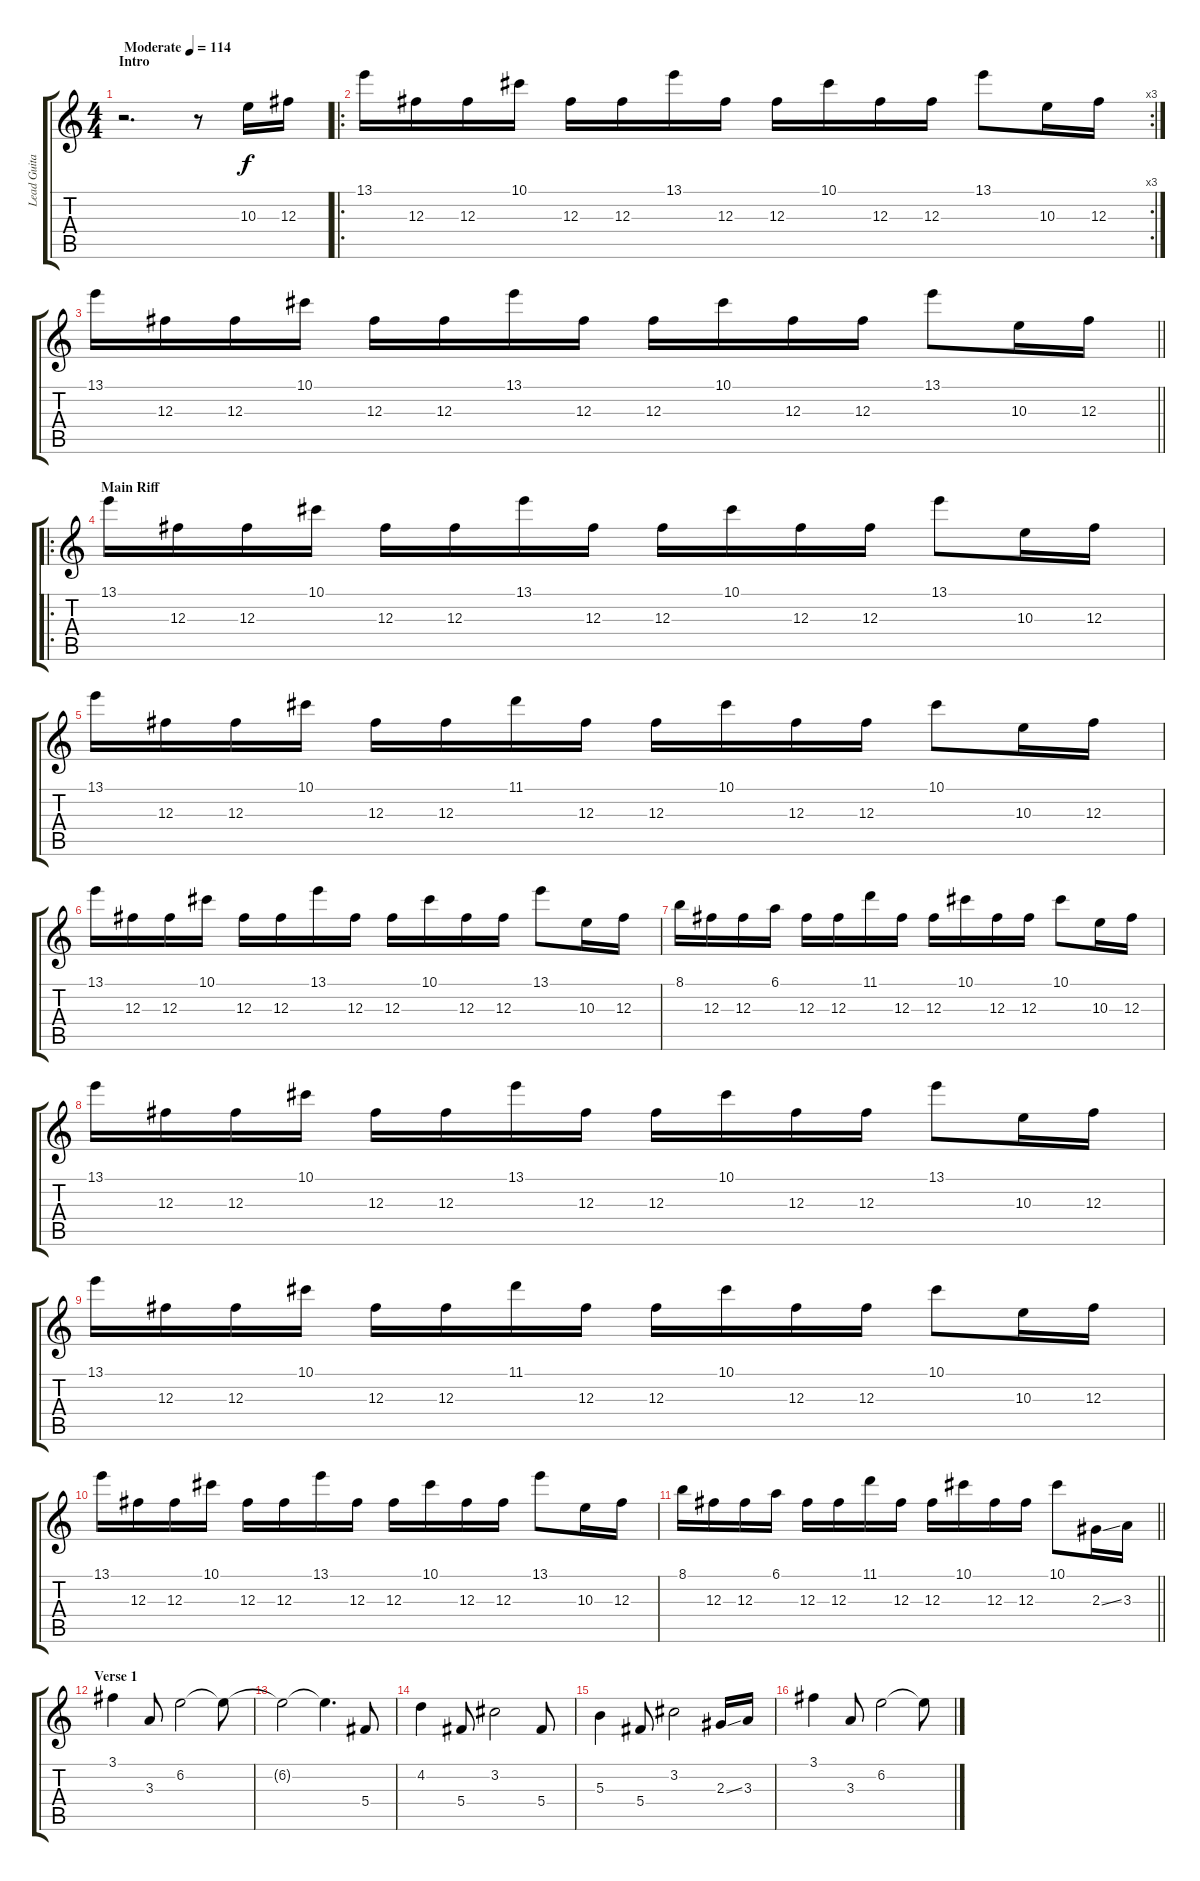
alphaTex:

\track ("Lead Guitar" "Lead Guita") {instrument distortionguitar}
\staff {score tabs}
\tuning (Eb4 Bb3 Gb3 Db3 Ab2 Db2) {hide}
\ts (4 4)
\section ("" "Intro")
\tempo (114 "Moderate")
\clef g2
\ks c
r.2{d dy f instrument distortionguitar} r.8 10.3.16 12.3.16 |
\ro
\rc 3
13.1.16 12.3.16 12.3.16 10.1.16 12.3.16 12.3.16 13.1.16 12.3.16 12.3.16 10.1.16 12.3.16 12.3.16 13.1.8 10.3.16 12.3.16 |
\barLineRight lightlight
13.1.16 12.3.16 12.3.16 10.1.16 12.3.16 12.3.16 13.1.16 12.3.16 12.3.16 10.1.16 12.3.16 12.3.16 13.1.8 10.3.16 12.3.16 |
\ro
\section ("" "Main Riff")
13.1.16 12.3.16 12.3.16 10.1.16 12.3.16 12.3.16 13.1.16 12.3.16 12.3.16 10.1.16 12.3.16 12.3.16 13.1.8 10.3.16 12.3.16 |
13.1.16 12.3.16 12.3.16 10.1.16 12.3.16 12.3.16 11.1.16 12.3.16 12.3.16 10.1.16 12.3.16 12.3.16 10.1.8 10.3.16 12.3.16 |
13.1.16 12.3.16 12.3.16 10.1.16 12.3.16 12.3.16 13.1.16 12.3.16 12.3.16 10.1.16 12.3.16 12.3.16 13.1.8 10.3.16 12.3.16 |
8.1.16 12.3.16 12.3.16 6.1.16 12.3.16 12.3.16 11.1.16 12.3.16 12.3.16 10.1.16 12.3.16 12.3.16 10.1.8 10.3.16 12.3.16 |
13.1.16 12.3.16 12.3.16 10.1.16 12.3.16 12.3.16 13.1.16 12.3.16 12.3.16 10.1.16 12.3.16 12.3.16 13.1.8 10.3.16 12.3.16 |
13.1.16 12.3.16 12.3.16 10.1.16 12.3.16 12.3.16 11.1.16 12.3.16 12.3.16 10.1.16 12.3.16 12.3.16 10.1.8 10.3.16 12.3.16 |
13.1.16 12.3.16 12.3.16 10.1.16 12.3.16 12.3.16 13.1.16 12.3.16 12.3.16 10.1.16 12.3.16 12.3.16 13.1.8 10.3.16 12.3.16 |
\barLineRight lightlight
8.1.16 12.3.16 12.3.16 6.1.16 12.3.16 12.3.16 11.1.16 12.3.16 12.3.16 10.1.16 12.3.16 12.3.16 10.1.8 2.3{ss}.16{volume 16 instrument electricguitarclean} 3.3.16 |
\section ("" "Verse 1")
3.1.4 3.3.8 6.2.2 6.2{t}.8 |
6.2{t}.2 6.2{t}.4{d} 5.4.8 |
4.2.4 5.4.8 3.2.2 5.4.8 |
5.3.4 5.4.8 3.2.2 2.3{ss}.16 3.3.16 |
3.1.4 3.3.8 6.2.2 6.2{t}.8
